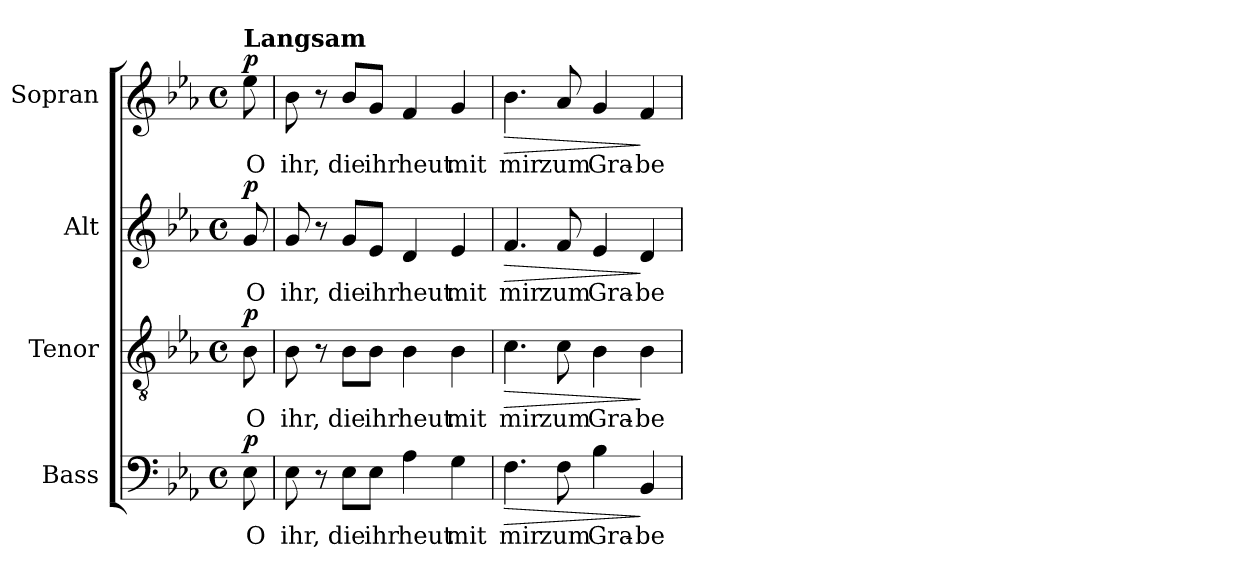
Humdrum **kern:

**kern	**text	**dynam	**kern	**text	**dynam	**kern	**text	**dynam	**kern	**text	**dynam
*part4	*part4	*part4	*part3	*part3	*part3	*part2	*part2	*part2	*part1	*part1	*part1
*staff4	*staff4	*staff4	*staff3	*staff3	*staff3	*staff2	*staff2	*staff2	*staff1	*staff1	*staff1
*I"Bass	*	*	*I"Tenor	*	*	*I"Alt	*	*	*I"Sopran	*	*
*I'B.	*	*	*I'T.	*	*	*I'A.	*	*	*I'S.	*	*
!!LO:PB:g=z
*clefF4	*	*	*clefGv2	*	*	*clefG2	*	*	*clefG2	*	*
*	*	*	*ITrd7c12	*	*	*	*	*	*	*	*
*k[b-e-a-]	*	*	*k[b-e-a-]	*	*	*k[b-e-a-]	*	*	*k[b-e-a-]	*	*
*E-:	*	*	*E-:	*	*	*E-:	*	*	*E-:	*	*
*M4/4	*	*	*M4/4	*	*	*M4/4	*	*	*M4/4	*	*
*met(c)	*	*	*met(c)	*	*	*met(c)	*	*	*met(c)	*	*
*MM60	*	*	*MM60	*	*	*MM60	*	*	*MM60	*	*
=	=	=	=	=	=	=	=	=	=	=	=
!	!LO:LY:b:color=#000000	!	!	!	!	!	!	!	!	!	!
!	!	!	!	!LO:LY:b:color=#000000	!	!	!	!	!	!	!
!	!	!	!	!	!	!	!LO:LY:b:color=#000000	!	!	!	!
!	!	!	!	!	!	!	!	!	!LO:TX:a:B:t=Langsam	!	!
!	!	!	!	!	!	!	!	!	!	!LO:LY:b:color=#000000	!
8E-i\	O	p	8BB-i\	O	p	8gi/	O	p	8ee-i\	O	p
=1	=1	=1	=1	=1	=1	=1	=1	=1	=1	=1	=1
!	!LO:LY:b:color=#000000	!	!	!	!	!	!	!	!	!	!
!	!	!	!	!LO:LY:b:color=#000000	!	!	!	!	!	!	!
!	!	!	!	!	!	!	!LO:LY:b:color=#000000	!	!	!	!
!	!	!	!	!	!	!	!	!	!	!LO:LY:b:color=#000000	!
8E-i\	ihr,	.	8BB-i\	ihr,	.	8gi/	ihr,	.	8b-i\	ihr,	.
8r	.	.	8r	.	.	8r	.	.	8r	.	.
!	!LO:LY:b:color=#000000	!	!	!	!	!	!	!	!	!	!
!	!	!	!	!LO:LY:b:color=#000000	!	!	!	!	!	!	!
!	!	!	!	!	!	!	!LO:LY:b:color=#000000	!	!	!	!
!	!	!	!	!	!	!	!	!	!	!LO:LY:b:color=#000000	!
8E-i\L	die	.	8BB-i\L	die	.	8gi/L	die	.	8b-i/L	die	.
!	!LO:LY:b:color=#000000	!	!	!	!	!	!	!	!	!	!
!	!	!	!	!LO:LY:b:color=#000000	!	!	!	!	!	!	!
!	!	!	!	!	!	!	!LO:LY:b:color=#000000	!	!	!	!
!	!	!	!	!	!	!	!	!	!	!LO:LY:b:color=#000000	!
8E-i\J	ihr	.	8BB-i\J	ihr	.	8e-i/J	ihr	.	8gi/J	ihr	.
!	!LO:LY:b:color=#000000	!	!	!	!	!	!	!	!	!	!
!	!	!	!	!LO:LY:b:color=#000000	!	!	!	!	!	!	!
!	!	!	!	!	!	!	!LO:LY:b:color=#000000	!	!	!	!
!	!	!	!	!	!	!	!	!	!	!LO:LY:b:color=#000000	!
4A-i\	heut	.	4BB-i\	heut	.	4di/	heut	.	4fi/	heut	.
!	!LO:LY:b:color=#000000	!	!	!	!	!	!	!	!	!	!
!	!	!	!	!LO:LY:b:color=#000000	!	!	!	!	!	!	!
!	!	!	!	!	!	!	!LO:LY:b:color=#000000	!	!	!	!
!	!	!	!	!	!	!	!	!	!	!LO:LY:b:color=#000000	!
4Gi\	mit	.	4BB-i\	mit	.	4e-i/	mit	.	4gi/	mit	.
=2	=2	=2	=2	=2	=2	=2	=2	=2	=2	=2	=2
!	!LO:LY:b:color=#000000	!LO:HP:b	!	!	!	!	!	!	!	!	!
!	!	!	!	!LO:LY:b:color=#000000	!LO:HP:b	!	!	!	!	!	!
!	!	!	!	!	!	!	!LO:LY:b:color=#000000	!LO:HP:b	!	!	!
!	!	!	!	!	!	!	!	!	!	!LO:LY:b:color=#000000	!LO:HP:b
4.Fi\	mir	>	4.Ci\	mir	>	4.fi/	mir	>	4.b-i\	mir	>
!	!LO:LY:b:color=#000000	!	!	!	!	!	!	!	!	!	!
!	!	!	!	!LO:LY:b:color=#000000	!	!	!	!	!	!	!
!	!	!	!	!	!	!	!LO:LY:b:color=#000000	!	!	!	!
!	!	!	!	!	!	!	!	!	!	!LO:LY:b:color=#000000	!
8Fi\	zum	.	8Ci\	zum	.	8fi/	zum	.	8a-i/	zum	.
!	!LO:LY:b:color=#000000	!	!	!	!	!	!	!	!	!	!
!	!	!	!	!LO:LY:b:color=#000000	!	!	!	!	!	!	!
!	!	!	!	!	!	!	!LO:LY:b:color=#000000	!	!	!	!
!	!	!	!	!	!	!	!	!	!	!LO:LY:b:color=#000000	!
4B-i\	Gra-	.	4BB-i\	Gra-	.	4e-i/	Gra-	.	4gi/	Gra-	.
!	!LO:LY:b:color=#000000	!	!	!	!	!	!	!	!	!	!
!	!	!	!	!LO:LY:b:color=#000000	!	!	!	!	!	!	!
!	!	!	!	!	!	!	!LO:LY:b:color=#000000	!	!	!	!
!	!	!	!	!	!	!	!	!	!	!LO:LY:b:color=#000000	!
4BB-i/	-be	]	4BB-i\	-be	]	4di/	-be	]	4fi/	-be	]
=	=	=	=	=	=	=	=	=	=	=	=
*-	*-	*-	*-	*-	*-	*-	*-	*-	*-	*-	*-
